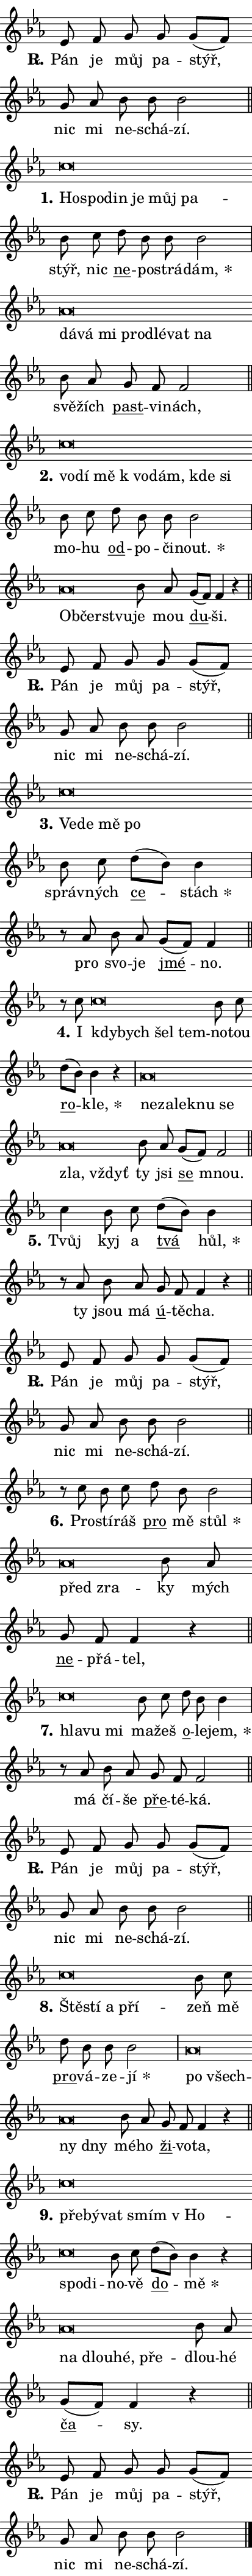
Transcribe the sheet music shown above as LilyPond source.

\version "2.24.0"
\header { tagline = "" }
\paper {
  indent = 0\cm
  top-margin = 0\cm
  right-margin = 0\cm
  bottom-margin = 0\cm
  left-margin = 0\cm
  paper-width = 7\cm
  page-breaking = #ly:one-page-breaking
  system-system-spacing.basic-distance = #11
  score-system-spacing.basic-distance = #11
  ragged-last = ##f
}


%% Author: Thomas Morley
%% https://lists.gnu.org/archive/html/lilypond-user/2020-05/msg00002.html
#(define (line-position grob)
"Returns position of @var[grob} in current system:
   @code{'start}, if at first time-step
   @code{'end}, if at last time-step
   @code{'middle} otherwise
"
  (let* ((col (ly:item-get-column grob))
         (ln (ly:grob-object col 'left-neighbor))
         (rn (ly:grob-object col 'right-neighbor))
         (col-to-check-left (if (ly:grob? ln) ln col))
         (col-to-check-right (if (ly:grob? rn) rn col))
         (break-dir-left
           (and
             (ly:grob-property col-to-check-left 'non-musical #f)
             (ly:item-break-dir col-to-check-left)))
         (break-dir-right
           (and
             (ly:grob-property col-to-check-right 'non-musical #f)
             (ly:item-break-dir col-to-check-right))))
        (cond ((eqv? 1 break-dir-left) 'start)
              ((eqv? -1 break-dir-right) 'end)
              (else 'middle))))

#(define (tranparent-at-line-position vctor)
  (lambda (grob)
  "Relying on @code{line-position} select the relevant enry from @var{vctor}.
Used to determine transparency,"
    (case (line-position grob)
      ((end) (not (vector-ref vctor 0)))
      ((middle) (not (vector-ref vctor 1)))
      ((start) (not (vector-ref vctor 2))))))

noteHeadBreakVisibility =
#(define-music-function (break-visibility)(vector?)
"Makes @code{NoteHead}s transparent relying on @var{break-visibility}"
#{
  \override NoteHead.transparent =
    #(tranparent-at-line-position break-visibility)
#})

#(define delete-ledgers-for-transparent-note-heads
  (lambda (grob)
    "Reads whether a @code{NoteHead} is transparent.
If so this @code{NoteHead} is removed from @code{'note-heads} from
@var{grob}, which is supposed to be @code{LedgerLineSpanner}.
As a result ledgers are not printed for this @code{NoteHead}"
    (let* ((nhds-array (ly:grob-object grob 'note-heads))
           (nhds-list
             (if (ly:grob-array? nhds-array)
                 (ly:grob-array->list nhds-array)
                 '()))
           ;; Relies on the transparent-property being done before
           ;; Staff.LedgerLineSpanner.after-line-breaking is executed.
           ;; This is fragile ...
           (to-keep
             (remove
               (lambda (nhd)
                 (ly:grob-property nhd 'transparent #f))
               nhds-list)))
      ;; TODO find a better method to iterate over grob-arrays, similiar
      ;; to filter/remove etc for lists
      ;; For now rebuilt from scratch
      (set! (ly:grob-object grob 'note-heads)  '())
      (for-each
        (lambda (nhd)
          (ly:pointer-group-interface::add-grob grob 'note-heads nhd))
        to-keep))))

hideNotes = {
  \noteHeadBreakVisibility #begin-of-line-visible
}
unHideNotes = {
  \noteHeadBreakVisibility #all-visible
}

% work-around for resetting accidentals
% https://lilypond.org/doc/v2.23/Documentation/notation/displaying-rhythms#unmetered-music
cadenzaMeasure = {
  \cadenzaOff
  \partial 1024 s1024
  \cadenzaOn
}

#(define-markup-command (accent layout props text) (markup?)
  "Underline accented syllable"
  (interpret-markup layout props
    #{\markup \override #'(offset . 4.3) \underline { #text }#}))

responsum = \markup \concat {
  "R" \hspace #-1.05 \path #0.1 #'((moveto 0 0.07) (lineto 0.9 0.8)) \hspace #0.05 "."
}

\layout {
    \context {
        \Staff
        \remove "Time_signature_engraver"
        \override LedgerLineSpanner.after-line-breaking = #delete-ledgers-for-transparent-note-heads
    }
    \context {
        \Voice {
            \override NoteHead.output-attributes = #'((class . "notehead"))
            \override Hairpin.height = #0.55
        }
    }
    \context {
        \Lyrics {
            \override StanzaNumber.output-attributes = #'((class . "stanzanumber"))
            \override LyricSpace.minimum-distance = #0.9
            \override LyricText.font-name = #"TeX Gyre Schola"
            \override LyricText.font-size = 1
            \override StanzaNumber.font-name = #"TeX Gyre Schola Bold"
            \override StanzaNumber.font-size = 1
        }
    }
}

% magnetic-lyrics.ily
%
%   written by
%     Jean Abou Samra <jean@abou-samra.fr>
%     Werner Lemberg <wl@gnu.org>
%
%   adapted by
%     Jiri Hon <jiri.hon@gmail.com>
%
% Version 2022-Apr-15

% https://www.mail-archive.com/lilypond-user@gnu.org/msg149350.html

#(define (Left_hyphen_pointer_engraver context)
   "Collect syllable-hyphen-syllable occurrences in lyrics and store
them in properties.  This engraver only looks to the left.  For
example, if the lyrics input is @code{foo -- bar}, it does the
following.

@itemize @bullet
@item
Set the @code{text} property of the @code{LyricHyphen} grob between
@q{foo} and @q{bar} to @code{foo}.

@item
Set the @code{left-hyphen} property of the @code{LyricText} grob with
text @q{foo} to the @code{LyricHyphen} grob between @q{foo} and
@q{bar}.
@end itemize

Use this auxiliary engraver in combination with the
@code{lyric-@/text::@/apply-@/magnetic-@/offset!} hook."
   (let ((hyphen #f)
         (text #f))
     (make-engraver
      (acknowledgers
       ((lyric-syllable-interface engraver grob source-engraver)
        (set! text grob)))
      (end-acknowledgers
       ((lyric-hyphen-interface engraver grob source-engraver)
        ;(when (not (grob::has-interface grob 'lyric-space-interface))
          (set! hyphen grob)));)
      ((stop-translation-timestep engraver)
       (when (and text hyphen)
         (ly:grob-set-object! text 'left-hyphen hyphen))
       (set! text #f)
       (set! hyphen #f)))))

#(define (lyric-text::apply-magnetic-offset! grob)
   "If the space between two syllables is less than the value in
property @code{LyricText@/.details@/.squash-threshold}, move the right
syllable to the left so that it gets concatenated with the left
syllable.

Use this function as a hook for
@code{LyricText@/.after-@/line-@/breaking} if the
@code{Left_@/hyphen_@/pointer_@/engraver} is active."
   (let ((hyphen (ly:grob-object grob 'left-hyphen #f)))
     (when hyphen
       (let ((left-text (ly:spanner-bound hyphen LEFT)))
         (when (grob::has-interface left-text 'lyric-syllable-interface)
           (let* ((common (ly:grob-common-refpoint grob left-text X))
                  (this-x-ext (ly:grob-extent grob common X))
                  (left-x-ext
                   (begin
                     ;; Trigger magnetism for left-text.
                     (ly:grob-property left-text 'after-line-breaking)
                     (ly:grob-extent left-text common X)))
                  ;; `delta` is the gap width between two syllables.
                  (delta (- (interval-start this-x-ext)
                            (interval-end left-x-ext)))
                  (details (ly:grob-property grob 'details))
                  (threshold (assoc-get 'squash-threshold details 0.2)))
             (when (< delta threshold)
               (let* (;; We have to manipulate the input text so that
                      ;; ligatures crossing syllable boundaries are not
                      ;; disabled.  For languages based on the Latin
                      ;; script this is essentially a beautification.
                      ;; However, for non-Western scripts it can be a
                      ;; necessity.
                      (lt (ly:grob-property left-text 'text))
                      (rt (ly:grob-property grob 'text))
                      (is-space (grob::has-interface hyphen 'lyric-space-interface))
                      (space (if is-space " " ""))
                      (space-markup (grob-interpret-markup grob " "))
                      (space-size (interval-length (ly:stencil-extent space-markup X)))
                      (extra-delta (if is-space space-size 0))
                      ;; Append new syllable.
                      (ltrt-space (if (and (string? lt) (string? rt))
                                (string-append lt space rt)
                                (make-concat-markup (list lt space rt))))
                      ;; Right-align `ltrt` to the right side.
                      (ltrt-space-markup (grob-interpret-markup
                               grob
                               (make-translate-markup
                                (cons (interval-length this-x-ext) 0)
                                (make-right-align-markup ltrt-space)))))
                 (begin
                   ;; Don't print `left-text`.
                   (ly:grob-set-property! left-text 'stencil #f)
                   ;; Set text and stencil (which holds all collected
                   ;; syllables so far) and shift it to the left.
                   (ly:grob-set-property! grob 'text ltrt-space)
                   (ly:grob-set-property! grob 'stencil ltrt-space-markup)
                   (ly:grob-translate-axis! grob (- (- delta extra-delta)) X))))))))))


#(define (lyric-hyphen::displace-bounds-first grob)
   ;; Make very sure this callback isn't triggered too early.
   (let ((left (ly:spanner-bound grob LEFT))
         (right (ly:spanner-bound grob RIGHT)))
     (ly:grob-property left 'after-line-breaking)
     (ly:grob-property right 'after-line-breaking)
     (ly:lyric-hyphen::print grob)))

squashThreshold = #0.4

\layout {
  \context {
    \Lyrics
    \consists #Left_hyphen_pointer_engraver
    \override LyricText.after-line-breaking =
      #lyric-text::apply-magnetic-offset!
    \override LyricHyphen.stencil = #lyric-hyphen::displace-bounds-first
    \override LyricText.details.squash-threshold = \squashThreshold
    \override LyricHyphen.minimum-distance = 0
    \override LyricHyphen.minimum-length = \squashThreshold
  }
}

squash = \override LyricText.details.squash-threshold = 9999
unSquash = \override LyricText.details.squash-threshold = \squashThreshold

left = \override LyricText.self-alignment-X = #LEFT
unLeft = \revert LyricText.self-alignment-X

starOffset = #(lambda (grob) 
                (let ((x_offset (ly:self-alignment-interface::aligned-on-x-parent grob)))
                  (if (= x_offset 0) 0 (+ x_offset 1.2))))

star = #(define-music-function (syllable)(string?)
"Append star separator at the end of a syllable"
#{
  \once \override LyricText.X-offset = #starOffset
  \lyricmode { \markup {
    #syllable
    \override #'((font-name . "TeX Gyre Schola Bold")) \hspace #0.2 \lower #0.65 \larger "*"
  } }
#})

starAccent = #(define-music-function (syllable)(string?)
"Append star separator at the end of a syllable and make accent"
#{
  \once \override LyricText.X-offset = #starOffset
  \lyricmode { \markup {
    \accent #syllable
    \override #'((font-name . "TeX Gyre Schola Bold")) \hspace #0.2 \lower #0.65 \larger "*"
  } }
#})

breath = #(define-music-function (syllable)(string?)
"Append breathing indicator at the end of a syllable"
#{
  \lyricmode { \markup { #syllable "+" } }
#})

optionalBreath = #(define-music-function (syllable)(string?)
"Append optional breathing indicator at the end of a syllable"
#{
  \lyricmode { \markup { #syllable "(+)" } }
#})


\score {
    <<
        \new Voice = "melody" { \cadenzaOn \key es \major \relative { es'8 f g g g[( f)] \bar "" g as bes bes bes2 \cadenzaMeasure \bar "||" \break } }
        \new Lyrics \lyricsto "melody" { \lyricmode { \set stanza = \responsum
Pán je můj pa -- stýř, nic mi ne -- schá -- zí. } }
    >>
    \layout {}
}

\score {
    <<
        \new Voice = "melody" { \cadenzaOn \key es \major \relative { c''\breve*1/16 \hideNotes \breve*1/16 \bar "" \breve*1/16 \bar "" \breve*1/16 \bar "" \breve*1/16 \breve*1/16 \bar "" \unHideNotes bes8 c \bar "" d bes bes bes2 \cadenzaMeasure \bar "|" as\breve*1/16 \hideNotes \breve*1/16 \bar "" \breve*1/16 \bar "" \breve*1/16 \bar "" \breve*1/16 \bar "" \breve*1/16 \breve*1/16 \bar "" \unHideNotes bes8 as \bar "" g f f2 \cadenzaMeasure \bar "||" \break } }
        \new Lyrics \lyricsto "melody" { \lyricmode { \set stanza = "1."
\left Ho -- \squash spo -- din je můj pa -- \unLeft \unSquash stýř, nic \markup \accent ne -- po -- strá -- \star dám, \left dá -- \squash vá mi pro -- dlé -- vat na \unLeft \unSquash svě -- žích \markup \accent past -- vi -- nách, } }
    >>
    \layout {}
}

\score {
    <<
        \new Voice = "melody" { \cadenzaOn \key es \major \relative { c''\breve*1/16 \hideNotes \breve*1/16 \bar "" \breve*1/16 \bar "" \breve*1/16 \bar "" \breve*1/16 \bar "" \breve*1/16 \breve*1/16 \bar "" \unHideNotes bes8 c \bar "" d bes bes bes2 \cadenzaMeasure \bar "|" as\breve*1/16 \hideNotes \breve*1/16 \breve*1/16 \bar "" \unHideNotes bes8 as \bar "" g[( f)] f4 r \cadenzaMeasure \bar "||" \break } }
        \new Lyrics \lyricsto "melody" { \lyricmode { \set stanza = "2."
\left vo -- \squash dí mě "k vo" -- dám, kde si \unLeft \unSquash mo -- hu \markup \accent od -- po -- či -- \star nout. \left Ob -- \squash čerst -- vu -- \unLeft \unSquash je mou \markup \accent du -- ši. } }
    >>
    \layout {}
}

\score {
    <<
        \new Voice = "melody" { \cadenzaOn \key es \major \relative { es'8 f g g g[( f)] \bar "" g as bes bes bes2 \cadenzaMeasure \bar "||" \break } }
        \new Lyrics \lyricsto "melody" { \lyricmode { \set stanza = \responsum
Pán je můj pa -- stýř, nic mi ne -- schá -- zí. } }
    >>
    \layout {}
}

\score {
    <<
        \new Voice = "melody" { \cadenzaOn \key es \major \relative { c''\breve*1/16 \hideNotes \breve*1/16 \bar "" \breve*1/16 \breve*1/16 \bar "" \unHideNotes bes8 c \bar "" d[( bes)] bes4 \cadenzaMeasure \bar "|" r8 as bes8 as \bar "" g[( f)] f4 \cadenzaMeasure \bar "||" \break } }
        \new Lyrics \lyricsto "melody" { \lyricmode { \set stanza = "3."
\left Ve -- \squash de mě po \unLeft \unSquash správ -- ných \markup \accent ce -- \star stách pro svo -- je \markup \accent jmé -- no. } }
    >>
    \layout {}
}

\score {
    <<
        \new Voice = "melody" { \cadenzaOn \key es \major \relative { r8 c'' c\breve*1/16 \hideNotes \breve*1/16 \bar "" \breve*1/16 \breve*1/16 \bar "" \unHideNotes bes8 c \bar "" d[( bes)] bes4 r \cadenzaMeasure \bar "|" as\breve*1/16 \hideNotes \breve*1/16 \bar "" \breve*1/16 \bar "" \breve*1/16 \bar "" \breve*1/16 \bar "" \breve*1/16 \breve*1/16 \bar "" \unHideNotes bes8 as \bar "" g[( f)] f2 \cadenzaMeasure \bar "||" \break } }
        \new Lyrics \lyricsto "melody" { \lyricmode { \set stanza = "4."
I \left kdy -- \squash bych šel tem -- \unLeft \unSquash no -- tou \markup \accent ro -- \star kle, \left ne -- \squash za -- lek -- nu se zla, vždyť \unLeft \unSquash ty jsi \markup \accent se mnou. } }
    >>
    \layout {}
}

\score {
    <<
        \new Voice = "melody" { \cadenzaOn \key es \major \relative { c''4 bes8 c \bar "" d[( bes)] bes4 \cadenzaMeasure \bar "|" r8 as bes8 as \bar "" g f f4 r \cadenzaMeasure \bar "||" \break } }
        \new Lyrics \lyricsto "melody" { \lyricmode { \set stanza = "5."
Tvůj kyj a \markup \accent tvá \star hůl, ty jsou má \markup \accent ú -- tě -- cha. } }
    >>
    \layout {}
}

\score {
    <<
        \new Voice = "melody" { \cadenzaOn \key es \major \relative { es'8 f g g g[( f)] \bar "" g as bes bes bes2 \cadenzaMeasure \bar "||" \break } }
        \new Lyrics \lyricsto "melody" { \lyricmode { \set stanza = \responsum
Pán je můj pa -- stýř, nic mi ne -- schá -- zí. } }
    >>
    \layout {}
}

\score {
    <<
        \new Voice = "melody" { \cadenzaOn \key es \major \relative { r8 c'' bes8 c \bar "" d bes bes2 \cadenzaMeasure \bar "|" as\breve*1/16 \hideNotes \breve*1/16 \bar "" \unHideNotes bes8 as \bar "" g f f4 r \cadenzaMeasure \bar "||" \break } }
        \new Lyrics \lyricsto "melody" { \lyricmode { \set stanza = "6."
Pro -- stí -- ráš \markup \accent pro mě \star stůl \left před \squash zra -- \unLeft \unSquash ky mých \markup \accent ne -- přá -- tel, } }
    >>
    \layout {}
}

\score {
    <<
        \new Voice = "melody" { \cadenzaOn \key es \major \relative { c''\breve*1/16 \hideNotes \breve*1/16 \breve*1/16 \bar "" \unHideNotes bes8 c \bar "" d bes bes4 \cadenzaMeasure \bar "|" r8 as bes8 as \bar "" g f f2 \cadenzaMeasure \bar "||" \break } }
        \new Lyrics \lyricsto "melody" { \lyricmode { \set stanza = "7."
\left hla -- \squash vu mi \unLeft \unSquash ma -- žeš \markup \accent o -- le -- \star jem, má čí -- še \markup \accent pře -- té -- ká. } }
    >>
    \layout {}
}

\score {
    <<
        \new Voice = "melody" { \cadenzaOn \key es \major \relative { es'8 f g g g[( f)] \bar "" g as bes bes bes2 \cadenzaMeasure \bar "||" \break } }
        \new Lyrics \lyricsto "melody" { \lyricmode { \set stanza = \responsum
Pán je můj pa -- stýř, nic mi ne -- schá -- zí. } }
    >>
    \layout {}
}

\score {
    <<
        \new Voice = "melody" { \cadenzaOn \key es \major \relative { c''\breve*1/16 \hideNotes \breve*1/16 \bar "" \breve*1/16 \breve*1/16 \bar "" \unHideNotes bes8 c \bar "" d bes bes bes2 \cadenzaMeasure \bar "|" as\breve*1/16 \hideNotes \breve*1/16 \bar "" \breve*1/16 \breve*1/16 \bar "" \unHideNotes bes8 as \bar "" g f f4 r \cadenzaMeasure \bar "||" \break } }
        \new Lyrics \lyricsto "melody" { \lyricmode { \set stanza = "8."
\left Ště -- \squash stí a pří -- \unLeft \unSquash zeň mě \markup \accent pro -- vá -- ze -- \star jí \left po \squash všech -- ny dny \unLeft \unSquash mé -- ho \markup \accent ži -- vo -- ta, } }
    >>
    \layout {}
}

\score {
    <<
        \new Voice = "melody" { \cadenzaOn \key es \major \relative { c''\breve*1/16 \hideNotes \breve*1/16 \bar "" \breve*1/16 \bar "" \breve*1/16 \bar "" \breve*1/16 \bar "" \breve*1/16 \breve*1/16 \bar "" \unHideNotes bes8 c \bar "" d[( bes)] bes4 r \cadenzaMeasure \bar "|" as\breve*1/16 \hideNotes \breve*1/16 \bar "" \breve*1/16 \breve*1/16 \bar "" \unHideNotes bes8 as \bar "" g[( f)] f4 r \cadenzaMeasure \bar "||" \break } }
        \new Lyrics \lyricsto "melody" { \lyricmode { \set stanza = "9."
\left pře -- \squash bý -- vat smím "v Ho" -- spo -- di -- \unLeft \unSquash no -- vě \markup \accent do -- \star mě \left na \squash dlou -- hé, pře -- \unLeft \unSquash dlou -- hé \markup \accent ča -- sy. } }
    >>
    \layout {}
}

\score {
    <<
        \new Voice = "melody" { \cadenzaOn \key es \major \relative { es'8 f g g g[( f)] \bar "" g as bes bes bes2 \cadenzaMeasure \bar "||" \break } \bar "|." }
        \new Lyrics \lyricsto "melody" { \lyricmode { \set stanza = \responsum
Pán je můj pa -- stýř, nic mi ne -- schá -- zí. } }
    >>
    \layout {}
}
